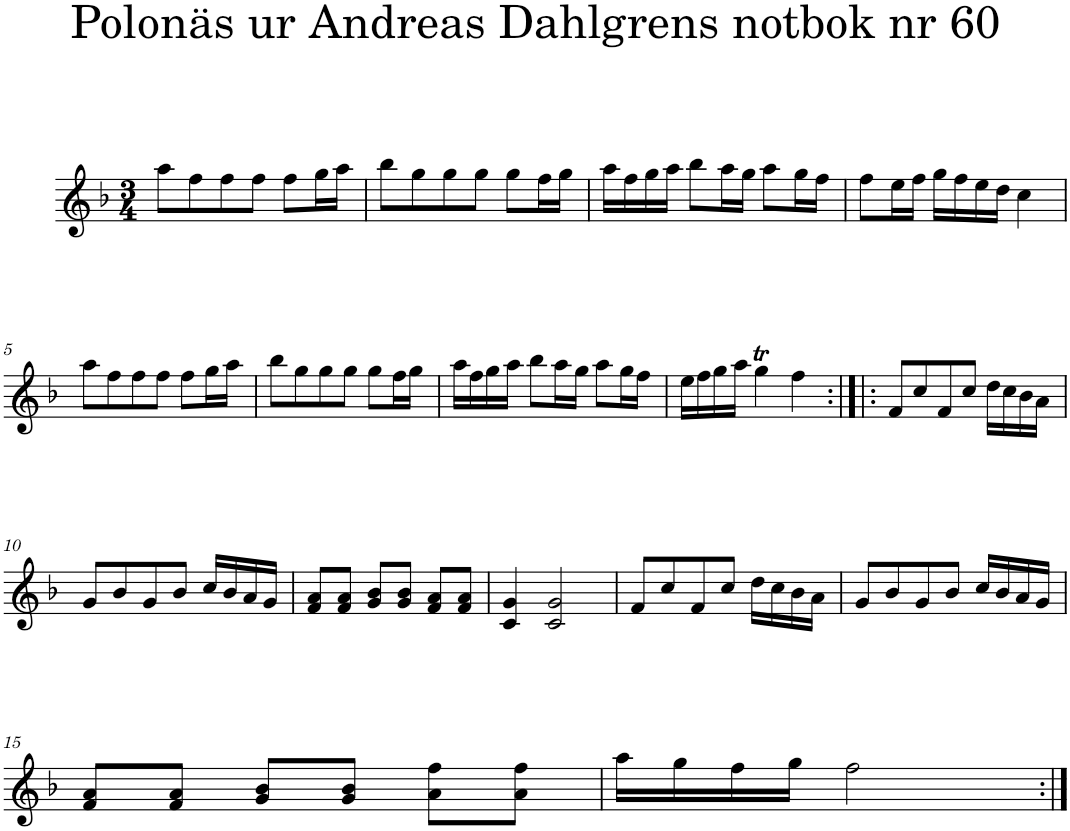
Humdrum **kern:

**kern
*part1
*staff1
*I"Piano
*I'Pno
*clefG2
*k[b-]
*F:
*M3/4
=1
8aa\L
8ff\
8ff\
8ff\J
8ff\L
16gg\L
16aa\JJ
=2
8bb-\L
8gg\
8gg\
8gg\J
8gg\L
16ff\L
16gg\JJ
=3
16aa\LL
16ff\
16gg\
16aa\JJ
8bb-\L
16aa\L
16gg\JJ
8aa\L
16gg\L
16ff\JJ
=4
8ff\L
16ee\L
16ff\JJ
16gg\LL
16ff\
16ee\
16dd\JJ
4cc\
!!LO:LB:g=z
=5
8aa\L
8ff\
8ff\
8ff\J
8ff\L
16gg\L
16aa\JJ
=6
8bb-\L
8gg\
8gg\
8gg\J
8gg\L
16ff\L
16gg\JJ
=7
16aa\LL
16ff\
16gg\
16aa\JJ
8bb-\L
16aa\L
16gg\JJ
8aa\L
16gg\L
16ff\JJ
=8
16ee\LL
16ff\
16gg\
16aa\JJ
4ggT\
4ff\
=9:|!|:
8f/L
8cc/
8f/
8cc/J
16dd\LL
16cc\
16b-\
16a\JJ
!!LO:LB:g=z
=10
8g/L
8b-/
8g/
8b-/J
16cc/LL
16b-/
16a/
16g/JJ
=11
8f/ 8a/L
8f/ 8a/J
8g/ 8b-/L
8g/ 8b-/J
8f/ 8a/L
8f/ 8a/J
=12
4c/ 4g/
2c/ 2g/
=13
8f/L
8cc/
8f/
8cc/J
16dd\LL
16cc\
16b-\
16a\JJ
=14
8g/L
8b-/
8g/
8b-/J
16cc/LL
16b-/
16a/
16g/JJ
!!LO:LB:g=z
=15
8f/ 8a/L
8f/ 8a/J
8g/ 8b-/L
8g/ 8b-/J
8a\ 8ff\L
8a\ 8ff\J
=16
16aa\LL
16gg\
16ff\
16gg\JJ
2ff\
=:|!
*-
